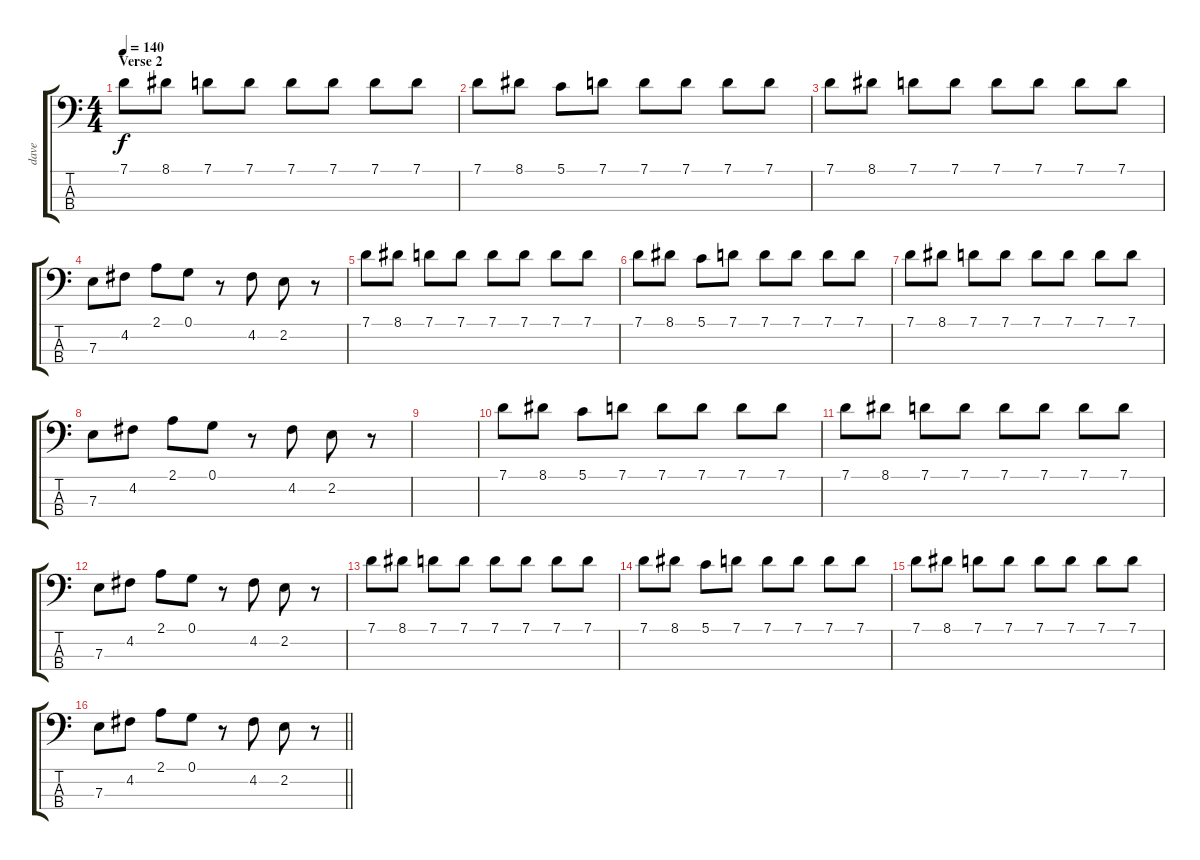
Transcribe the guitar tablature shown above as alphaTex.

\track ("dave" "dave") {instrument electricbasspick}
\staff {score tabs}
\tuning (G2 D2 A1 E1) {hide}
\ts (4 4)
\section ("" "Verse 2")
\tempo 140
\clef f4
\ks c
7.1.8{dy f} 8.1.8 7.1.8 7.1.8 7.1.8 7.1.8 7.1.8 7.1.8 |
7.1.8 8.1.8 5.1.8 7.1.8 7.1.8 7.1.8 7.1.8 7.1.8 |
7.1.8 8.1.8 7.1.8 7.1.8 7.1.8 7.1.8 7.1.8 7.1.8 |
7.3.8 4.2.8 2.1.8 0.1.8 r.8 4.2.8 2.2.8 r.8 |
7.1.8 8.1.8 7.1.8 7.1.8 7.1.8 7.1.8 7.1.8 7.1.8 |
7.1.8 8.1.8 5.1.8 7.1.8 7.1.8 7.1.8 7.1.8 7.1.8 |
7.1.8 8.1.8 7.1.8 7.1.8 7.1.8 7.1.8 7.1.8 7.1.8 |
7.3.8 4.2.8 2.1.8 0.1.8 r.8 4.2.8 2.2.8 r.8 |
|
7.1.8 8.1.8 5.1.8 7.1.8 7.1.8 7.1.8 7.1.8 7.1.8 |
7.1.8 8.1.8 7.1.8 7.1.8 7.1.8 7.1.8 7.1.8 7.1.8 |
7.3.8 4.2.8 2.1.8 0.1.8 r.8 4.2.8 2.2.8 r.8 |
7.1.8 8.1.8 7.1.8 7.1.8 7.1.8 7.1.8 7.1.8 7.1.8 |
7.1.8 8.1.8 5.1.8 7.1.8 7.1.8 7.1.8 7.1.8 7.1.8 |
7.1.8 8.1.8 7.1.8 7.1.8 7.1.8 7.1.8 7.1.8 7.1.8 |
\barLineRight lightlight
7.3.8 4.2.8 2.1.8 0.1.8 r.8 4.2.8 2.2.8 r.8
